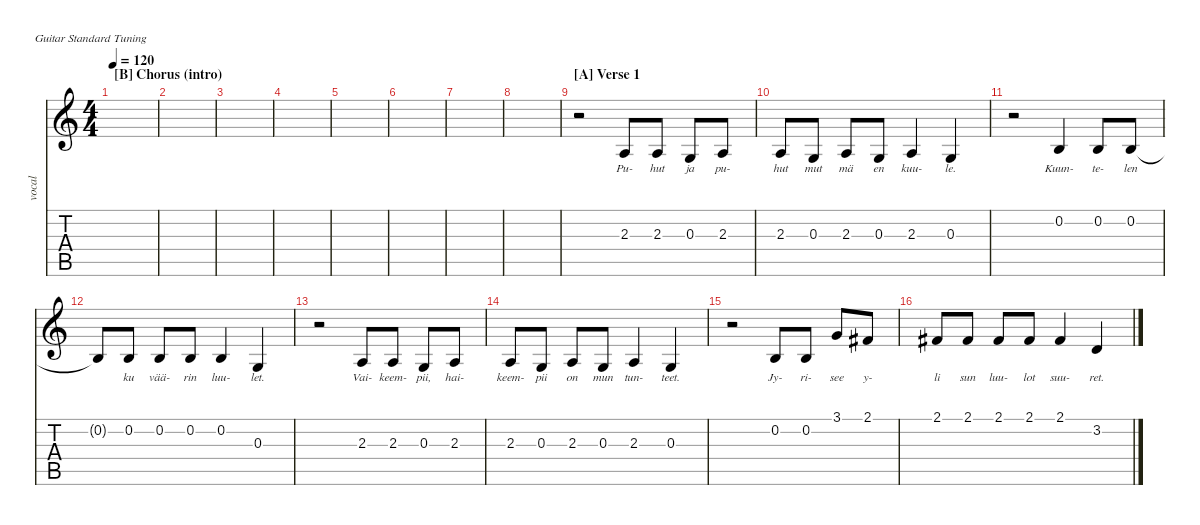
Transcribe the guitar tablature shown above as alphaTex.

\defaultSystemsLayout 4
\hideDynamics
\bracketExtendMode nobrackets
\track ("Rap" "vocal") {instrument lead6voice}
\staff {score tabs}
\tuning (E4 B3 G3 D3 A2 E2)
\ts (4 4)
\section ("B" "Chorus (intro)")
\tempo 120
\clef g2
\ks c
|
|
|
|
|
|
|
|
\beaming (8 2 2 2 2)
\section ("A" "Verse 1")
r.2{beam Down} 2.3.8{lyrics (0 "Pu-") lyrics (1 "") lyrics (2 "") lyrics (3 "") lyrics (4 "") beam Up} 2.3.8{lyrics (0 "hut") lyrics (1 "") lyrics (2 "") lyrics (3 "") lyrics (4 "") beam Up} 0.3.8{lyrics (0 "ja") lyrics (1 "") lyrics (2 "") lyrics (3 "") lyrics (4 "") beam Up} 2.3.8{lyrics (0 "pu-") lyrics (1 "") lyrics (2 "") lyrics (3 "") lyrics (4 "") beam Up} |
2.3.8{lyrics (0 "hut") lyrics (1 "") lyrics (2 "") lyrics (3 "") lyrics (4 "") beam Up} 0.3.8{lyrics (0 "mut") lyrics (1 "") lyrics (2 "") lyrics (3 "") lyrics (4 "") beam Up} 2.3.8{lyrics (0 "mä") lyrics (1 "") lyrics (2 "") lyrics (3 "") lyrics (4 "") beam Up} 0.3.8{lyrics (0 "en") lyrics (1 "") lyrics (2 "") lyrics (3 "") lyrics (4 "") beam Up} 2.3.4{lyrics (0 "kuu-") lyrics (1 "") lyrics (2 "") lyrics (3 "") lyrics (4 "") beam Up} 0.3.4{lyrics (0 "le.") lyrics (1 "") lyrics (2 "") lyrics (3 "") lyrics (4 "") beam Up} |
r.2{beam Down} 0.2.4{lyrics (0 "Kuun-") lyrics (1 "") lyrics (2 "") lyrics (3 "") lyrics (4 "") beam Up} 0.2.8{lyrics (0 "te-") lyrics (1 "") lyrics (2 "") lyrics (3 "") lyrics (4 "") beam Up} 0.2.8{lyrics (0 "len") lyrics (1 "") lyrics (2 "") lyrics (3 "") lyrics (4 "") beam Up} |
0.2{t}.8{beam Up} 0.2.8{lyrics (0 "ku") lyrics (1 "") lyrics (2 "") lyrics (3 "") lyrics (4 "") beam Up} 0.2.8{lyrics (0 "vää-") lyrics (1 "") lyrics (2 "") lyrics (3 "") lyrics (4 "") beam Up} 0.2.8{lyrics (0 "rin") lyrics (1 "") lyrics (2 "") lyrics (3 "") lyrics (4 "") beam Up} 0.2.4{lyrics (0 "luu-") lyrics (1 "") lyrics (2 "") lyrics (3 "") lyrics (4 "") beam Up} 0.3.4{lyrics (0 "let.") lyrics (1 "") lyrics (2 "") lyrics (3 "") lyrics (4 "") beam Up} |
r.2{beam Down} 2.3.8{lyrics (0 "Vai-") lyrics (1 "") lyrics (2 "") lyrics (3 "") lyrics (4 "") beam Up} 2.3.8{lyrics (0 "keem-") lyrics (1 "") lyrics (2 "") lyrics (3 "") lyrics (4 "") beam Up} 0.3.8{lyrics (0 "pii,") lyrics (1 "") lyrics (2 "") lyrics (3 "") lyrics (4 "") beam Up} 2.3.8{lyrics (0 "hai-") lyrics (1 "") lyrics (2 "") lyrics (3 "") lyrics (4 "") beam Up} |
2.3.8{lyrics (0 "keem-") lyrics (1 "") lyrics (2 "") lyrics (3 "") lyrics (4 "") beam Up} 0.3.8{lyrics (0 "pii") lyrics (1 "") lyrics (2 "") lyrics (3 "") lyrics (4 "") beam Up} 2.3.8{lyrics (0 "on") lyrics (1 "") lyrics (2 "") lyrics (3 "") lyrics (4 "") beam Up} 0.3.8{lyrics (0 "mun") lyrics (1 "") lyrics (2 "") lyrics (3 "") lyrics (4 "") beam Up} 2.3.4{lyrics (0 "tun-") lyrics (1 "") lyrics (2 "") lyrics (3 "") lyrics (4 "") beam Up} 0.3.4{lyrics (0 "teet.") lyrics (1 "") lyrics (2 "") lyrics (3 "") lyrics (4 "") beam Up} |
r.2{beam Down} 0.2.8{lyrics (0 "Jy-") lyrics (1 "") lyrics (2 "") lyrics (3 "") lyrics (4 "") beam Up} 0.2.8{lyrics (0 "ri-") lyrics (1 "") lyrics (2 "") lyrics (3 "") lyrics (4 "") beam Up} 3.1.8{lyrics (0 "see") lyrics (1 "") lyrics (2 "") lyrics (3 "") lyrics (4 "") beam Up} 2.1{acc #}.8{lyrics (0 "y-") lyrics (1 "") lyrics (2 "") lyrics (3 "") lyrics (4 "") beam Up} |
2.1{acc #}.8{lyrics (0 "li") lyrics (1 "") lyrics (2 "") lyrics (3 "") lyrics (4 "") beam Up} 2.1{acc #}.8{lyrics (0 "sun") lyrics (1 "") lyrics (2 "") lyrics (3 "") lyrics (4 "") beam Up} 2.1{acc #}.8{lyrics (0 "luu-") lyrics (1 "") lyrics (2 "") lyrics (3 "") lyrics (4 "") beam Up} 2.1{acc #}.8{lyrics (0 "lot") lyrics (1 "") lyrics (2 "") lyrics (3 "") lyrics (4 "") beam Up} 2.1{acc #}.4{lyrics (0 "suu-") lyrics (1 "") lyrics (2 "") lyrics (3 "") lyrics (4 "") beam Up} 3.2.4{lyrics (0 "ret.") lyrics (1 "") lyrics (2 "") lyrics (3 "") lyrics (4 "") beam Up}
